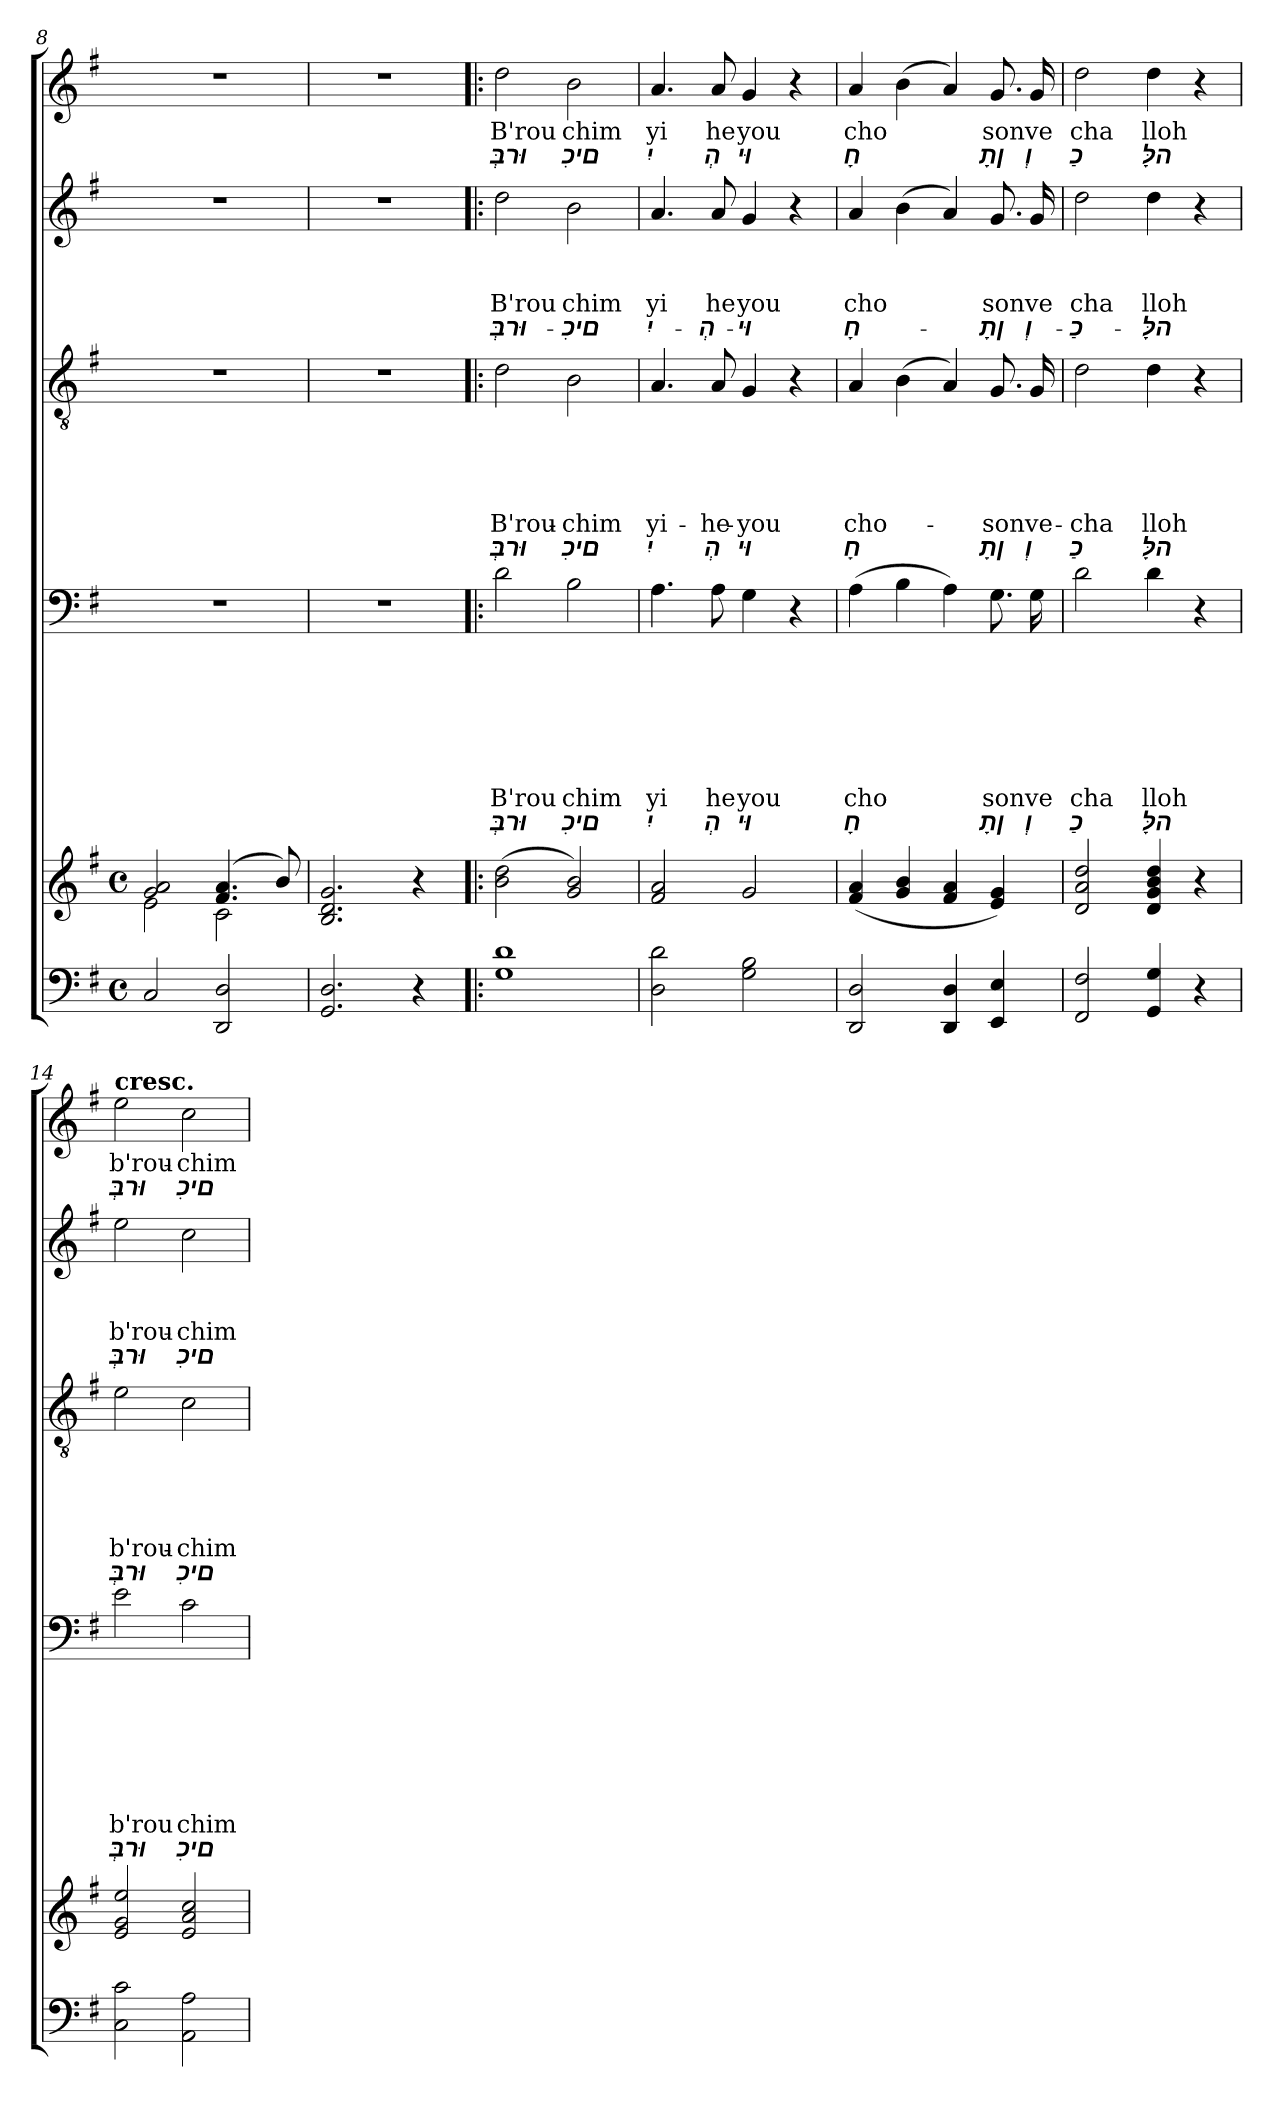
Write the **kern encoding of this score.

**kern	**kern	**kern	**text	**text	**text	**text	**text	**text	**text	**text	**kern	**text	**text	**text	**text	**text	**text	**kern	**text	**text	**text	**text	**kern	**text	**text
*part6	*part5	*part4	*part4	*part4	*part4	*part4	*part4	*part4	*part4	*part4	*part3	*part3	*part3	*part3	*part3	*part3	*part3	*part2	*part2	*part2	*part2	*part2	*part1	*part1	*part1
*staff6	*staff5	*staff4	*staff4	*staff4	*staff4	*staff4	*staff4	*staff4	*staff4	*staff4	*staff3	*staff3	*staff3	*staff3	*staff3	*staff3	*staff3	*staff2	*staff2	*staff2	*staff2	*staff2	*staff1	*staff1	*staff1
*clefF4	*clefG2	*clefF4	*	*	*	*	*	*	*	*	*clefGv2	*	*	*	*	*	*	*clefG2	*	*	*	*	*clefG2	*	*
*k[f#]	*k[f#]	*k[f#]	*	*	*	*	*	*	*	*	*k[f#]	*	*	*	*	*	*	*k[f#]	*	*	*	*	*k[f#]	*	*
*G:	*G:	*G:	*	*	*	*	*	*	*	*	*G:	*	*	*	*	*	*	*G:	*	*	*	*	*G:	*	*
*M4/4	*M4/4	*	*	*	*	*	*	*	*	*	*	*	*	*	*	*	*	*	*	*	*	*	*	*	*
*met(c)	*met(c)	*	*	*	*	*	*	*	*	*	*	*	*	*	*	*	*	*	*	*	*	*	*	*	*
=8	=8	=8	=8	=8	=8	=8	=8	=8	=8	=8	=8	=8	=8	=8	=8	=8	=8	=8	=8	=8	=8	=8	=8	=8	=8
*	*^	*	*	*	*	*	*	*	*	*	*	*	*	*	*	*	*	*	*	*	*	*	*	*	*
2C/	2g/ 2a/	2e\	1r	.	.	.	.	.	.	.	.	1r	.	.	.	.	.	.	1r	.	.	.	.	1r	.	.
2DD/ 2D/	(4.f#/ 4.a/	2c\	.	.	.	.	.	.	.	.	.	.	.	.	.	.	.	.	.	.	.	.	.	.	.	.
.	8b/)	.	.	.	.	.	.	.	.	.	.	.	.	.	.	.	.	.	.	.	.	.	.	.	.	.
*	*v	*v	*	*	*	*	*	*	*	*	*	*	*	*	*	*	*	*	*	*	*	*	*	*	*	*
=9	=9	=9	=9	=9	=9	=9	=9	=9	=9	=9	=9	=9	=9	=9	=9	=9	=9	=9	=9	=9	=9	=9	=9	=9	=9
2.GG/ 2.D/	2.B/ 2.d/ 2.g/	1r	.	.	.	.	.	.	.	.	1r	.	.	.	.	.	.	1r	.	.	.	.	1r	.	.
4r	4r	.	.	.	.	.	.	.	.	.	.	.	.	.	.	.	.	.	.	.	.	.	.	.	.
=10!|:	=10!|:	=10!|:	=10!|:	=10!|:	=10!|:	=10!|:	=10!|:	=10!|:	=10!|:	=10!|:	=10!|:	=10!|:	=10!|:	=10!|:	=10!|:	=10!|:	=10!|:	=10!|:	=10!|:	=10!|:	=10!|:	=10!|:	=10!|:	=10!|:	=10!|:
!	!	!	!	!	!	!	!	!	!LO:LY:b	!LO:LY:b	!	!	!	!	!	!LO:LY:b	!LO:LY:b	!	!	!	!LO:LY:b	!LO:LY:b	!	!LO:LY:b	!LO:LY:b
1G 1d	(>2b\ 2dd\	2d\	.	.	.	.	.	.	B'rou	וּרבְּ	2d\	.	.	.	.	B'rou-	וּרבְּ	2dd\	.	.	B'rou	וּרבְּ-	2dd\	B'rou	וּרבְּ
!	!	!	!	!	!	!	!	!	!LO:LY:b	!LO:LY:b	!	!	!	!	!	!LO:LY:b	!LO:LY:b	!	!	!	!LO:LY:b	!LO:LY:b	!	!LO:LY:b	!LO:LY:b
.	2g/ 2b/)	2B\	.	.	.	.	.	.	chim	םיכִ	2B\	.	.	.	.	-chim	םיכִ	2b\	.	.	chim	-םיכִ	2b\	chim	םיכִ
=11	=11	=11	=11	=11	=11	=11	=11	=11	=11	=11	=11	=11	=11	=11	=11	=11	=11	=11	=11	=11	=11	=11	=11	=11	=11
!	!	!	!	!	!	!	!	!	!LO:LY:b	!LO:LY:b	!	!	!	!	!	!LO:LY:b	!LO:LY:b	!	!	!	!LO:LY:b	!LO:LY:b	!	!LO:LY:b	!LO:LY:b
2D\ 2d\	2f#/ 2a/	4.A\	.	.	.	.	.	.	yi	יִ	4.A/	.	.	.	.	yi-	יִ	4.a/	.	.	yi	יִ-	4.a/	yi	יִ
!	!	!	!	!	!	!	!	!	!LO:LY:b	!LO:LY:b	!	!	!	!	!	!LO:LY:b	!LO:LY:b	!	!	!	!LO:LY:b	!LO:LY:b	!	!LO:LY:b	!LO:LY:b
.	.	8A\	.	.	.	.	.	.	he	הְ	8A/	.	.	.	.	-he-	הְ	8a/	.	.	he	-הְ-	8a/	he	הְ
!	!	!	!	!	!	!	!	!	!LO:LY:b	!LO:LY:b	!	!	!	!	!	!LO:LY:b	!LO:LY:b	!	!	!	!LO:LY:b	!LO:LY:b	!	!LO:LY:b	!LO:LY:b
2G\ 2B\	2g/	4G\	.	.	.	.	.	.	you	וּי	4G/	.	.	.	.	-you	וּי	4g/	.	.	you	-וּי	4g/	you	וּי
.	.	4r	.	.	.	.	.	.	.	.	4r	.	.	.	.	.	.	4r	.	.	.	.	4r	.	.
=12	=12	=12	=12	=12	=12	=12	=12	=12	=12	=12	=12	=12	=12	=12	=12	=12	=12	=12	=12	=12	=12	=12	=12	=12	=12
!	!	!	!	!	!	!	!	!	!LO:LY:b	!LO:LY:b	!	!	!	!	!	!LO:LY:b	!LO:LY:b	!	!	!	!LO:LY:b	!LO:LY:b	!	!LO:LY:b	!LO:LY:b
2DD/ 2D/	(<4f#/ 4a/	(>4A\	.	.	.	.	.	.	cho	חָ	4A/	.	.	.	.	cho-	חָ	4a/	.	.	cho	חָ-	4a/	cho	חָ
.	4g/ 4b/	4B\	.	.	.	.	.	.	.	.	(>4B\	.	.	.	.	.	.	(>4b\	.	.	.	.	(>4b\	.	.
4DD/ 4D/	4f#/ 4a/	4A\)	.	.	.	.	.	.	.	.	4A/)	.	.	.	.	.	.	4a/)	.	.	.	.	4a/)	.	.
!	!	!	!	!	!	!	!	!	!LO:LY:b	!LO:LY:b	!	!	!	!	!	!LO:LY:b	!LO:LY:b	!	!	!	!LO:LY:b	!LO:LY:b	!	!LO:LY:b	!LO:LY:b
4EE/ 4E/	4e/ 4g/)	8.G\	.	.	.	.	.	.	son	ןתָ	8.G/	.	.	.	.	-son	ןתָ	8.g/	.	.	son	-ןתָ	8.g/	son	ןתָ
!	!	!	!	!	!	!	!	!	!LO:LY:b	!LO:LY:b	!	!	!	!	!	!LO:LY:b	!LO:LY:b	!	!	!	!LO:LY:b	!LO:LY:b	!	!LO:LY:b	!LO:LY:b
.	.	16G\	.	.	.	.	.	.	ve	וְ	16G/	.	.	.	.	ve-	וְ	16g/	.	.	ve	וְ-	16g/	ve	וְ
=13	=13	=13	=13	=13	=13	=13	=13	=13	=13	=13	=13	=13	=13	=13	=13	=13	=13	=13	=13	=13	=13	=13	=13	=13	=13
!	!	!	!	!	!	!	!	!	!LO:LY:b	!LO:LY:b	!	!	!	!	!	!LO:LY:b	!LO:LY:b	!	!	!	!LO:LY:b	!LO:LY:b	!	!LO:LY:b	!LO:LY:b
2FF#/ 2F#/	2d/ 2a/ 2dd/	2d\	.	.	.	.	.	.	cha	כַ	2d\	.	.	.	.	-cha	כַ	2dd\	.	.	cha	-כַ-	2dd\	cha	כַ
!	!	!	!	!	!	!	!	!	!LO:LY:b	!LO:LY:b	!	!	!	!	!	!LO:LY:b	!LO:LY:b	!	!	!	!LO:LY:b	!LO:LY:b	!	!LO:LY:b	!LO:LY:b
4GG/ 4G/	4d/ 4g/ 4b/ 4dd/	4d\	.	.	.	.	.	.	lloh	הלָּ	4d\	.	.	.	.	lloh	הלָּ	4dd\	.	.	lloh	-הלָּ	4dd\	lloh	הלָּ
4r	4r	4r	.	.	.	.	.	.	.	.	4r	.	.	.	.	.	.	4r	.	.	.	.	4r	.	.
!!LO:PB:g=z
=14	=14	=14	=14	=14	=14	=14	=14	=14	=14	=14	=14	=14	=14	=14	=14	=14	=14	=14	=14	=14	=14	=14	=14	=14	=14
!	!	!	!	!	!	!	!	!	!	!	!	!	!	!	!	!	!	!	!	!	!	!	!LO:TX:a:B:t=cresc.	!	!
!	!	!	!	!	!	!	!	!	!LO:LY:b	!LO:LY:b	!	!	!	!	!	!LO:LY:b	!LO:LY:b	!	!	!	!LO:LY:b	!LO:LY:b	!	!LO:LY:b	!LO:LY:b
2C\ 2c\	2e/ 2g/ 2ee/	2e\	.	.	.	.	.	.	b'rou	וּרבְּ	2e\	.	.	.	.	b'rou-	וּרבְּ	2ee\	.	.	b'rou-	וּרבְּ	2ee\	b'rou-	וּרבְּ
!	!	!	!	!	!	!	!	!	!LO:LY:b	!LO:LY:b	!	!	!	!	!	!LO:LY:b	!LO:LY:b	!	!	!	!LO:LY:b	!LO:LY:b	!	!LO:LY:b	!LO:LY:b
2AA\ 2A\	2e/ 2a/ 2cc/	2c\	.	.	.	.	.	.	chim	םיכִ	2c\	.	.	.	.	-chim	םיכִ	2cc\	.	.	-chim	םיכִ	2cc\	-chim	םיכִ
=	=	=	=	=	=	=	=	=	=	=	=	=	=	=	=	=	=	=	=	=	=	=	=	=	=
*-	*-	*-	*-	*-	*-	*-	*-	*-	*-	*-	*-	*-	*-	*-	*-	*-	*-	*-	*-	*-	*-	*-	*-	*-	*-
